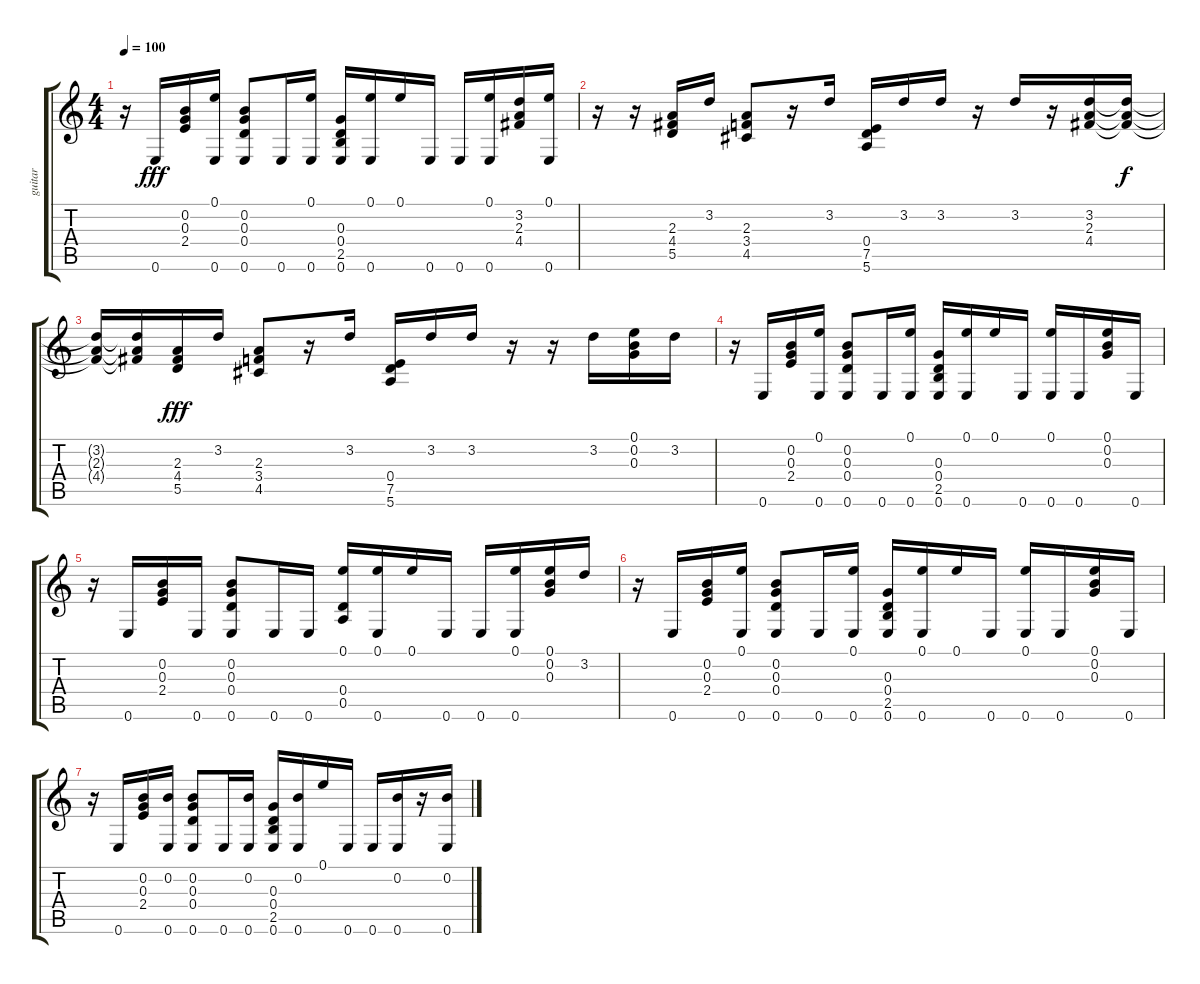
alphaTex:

\track ("guitar" "guitar") {instrument electricguitarclean}
\staff {score tabs}
\tuning (E4 B3 G3 D3 A2 E2) {hide}
\ts (4 4)
\tempo 100
\clef g2
\ks c
r.16{dy fff} 0.6.16 (0.2 0.3 2.4).16 (0.1 0.6).16 (0.2 0.3 0.4 0.6).8 0.6.16 (0.1 0.6).16 (0.3 0.4 2.5 0.6).16 (0.1 0.6).16 0.1.16 0.6.16 0.6.16 (0.1 0.6).16 (3.2 2.3 4.4).16 (0.1 0.6).16 |
r.16 r.16 (2.3 4.4 5.5).16 3.2.16 (2.3 3.4 4.5).8 r.16 3.2.16 (0.4 7.5 5.6).16 3.2.16 3.2.16 r.16 3.2.16 r.16 (3.2 2.3 4.4).16 (3.2{t} 2.3{t} 4.4{t}).16{dy f} |
(3.2{t} 2.3{t} 4.4{t}).16 (3.2{t} 2.3{t} 4.4{t}).16 (2.3 4.4 5.5).16{dy fff} 3.2.16 (2.3 3.4 4.5).8 r.16 3.2.16 (0.4 7.5 5.6).16 3.2.16 3.2.16 r.16 r.16 3.2.16 (0.1 0.2 0.3).16 3.2.16 |
r.16 0.6.16 (0.2 0.3 2.4).16 (0.1 0.6).16 (0.2 0.3 0.4 0.6).8 0.6.16 (0.1 0.6).16 (0.3 0.4 2.5 0.6).16 (0.1 0.6).16 0.1.16 0.6.16 (0.1 0.6).16 0.6.16 (0.1 0.2 0.3).16 0.6.16 |
r.16 0.6.16 (0.2 0.3 2.4).16 0.6.16 (0.2 0.3 0.4 0.6).8 0.6.16 0.6.16 (0.1 0.4 0.5).16 (0.1 0.6).16 0.1.16 0.6.16 0.6.16 (0.1 0.6).16 (0.1 0.2 0.3).16 3.2.16 |
r.16 0.6.16 (0.2 0.3 2.4).16 (0.1 0.6).16 (0.2 0.3 0.4 0.6).8 0.6.16 (0.1 0.6).16 (0.3 0.4 2.5 0.6).16 (0.1 0.6).16 0.1.16 0.6.16 (0.1 0.6).16 0.6.16 (0.1 0.2 0.3).16 0.6.16 |
r.16 0.6.16 (0.2 0.3 2.4).16 (0.2 0.6).16 (0.2 0.3 0.4 0.6).8 0.6.16 (0.2 0.6).16 (0.3 0.4 2.5 0.6).16 (0.2 0.6).16 0.1.16 0.6.16 0.6.16 (0.2 0.6).16 r.16 (0.2 0.6).16
